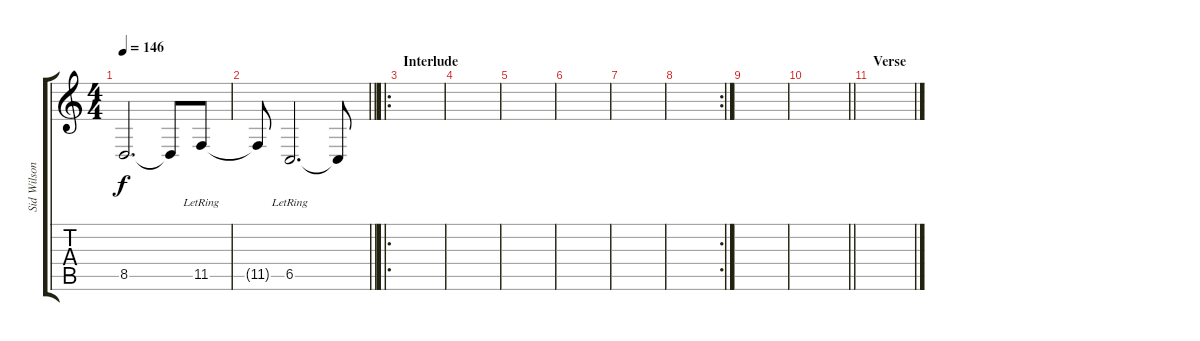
\track ("Sid Wilson" "Sid Wilson") {instrument acousticgrandpiano}
\staff {score tabs}
\tuning (Db4 Ab3 E3 B2 Gb2 B1) {hide}
\ts (4 4)
\tempo 146
\clef g2
\ks c
8.5{t}.2{d dy f} 8.5{t}.8 11.5{lr}.8 |
\barLineRight lightlight
11.5{t}.8 6.5{lr}.2{d} 6.5{t}.8 |
\ro
\section ("" "Interlude")
|
|
|
|
|
\rc 2
|
|
\barLineRight lightlight
|
\section ("" "Verse")
